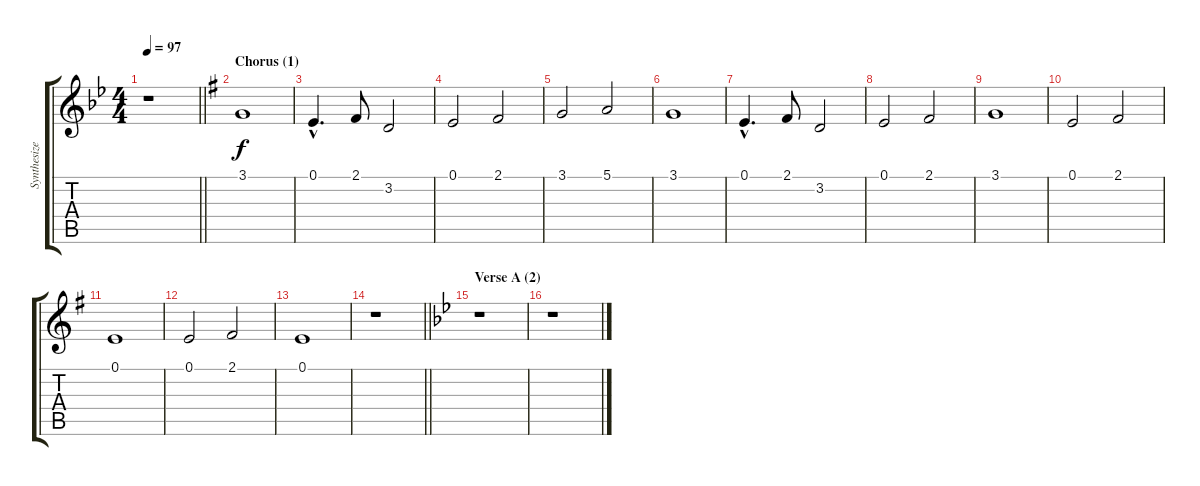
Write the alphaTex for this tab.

\track ("Synthesizer I" "Synthesize") {instrument synthstrings1}
\staff {score tabs}
\tuning (E4 B3 G3 D3 A2 E2) {hide}
\ts (4 4)
\tempo 97
\clef g2
\barLineRight lightlight
\ks bb
r.1{dy f} |
\section ("" "Chorus (1)")
\ks g
3.1.1 |
0.1{hac}.4{d} 2.1.8 3.2.2 |
0.1.2 2.1.2 |
3.1.2 5.1.2 |
3.1.1 |
0.1{hac}.4{d} 2.1.8 3.2.2 |
0.1.2 2.1.2 |
3.1.1 |
0.1.2 2.1.2 |
0.1.1 |
0.1.2 2.1.2 |
0.1.1 |
\barLineRight lightlight
r.1 |
\section ("" "Verse A (2)")
\ks bb
r.1 |
r.1
